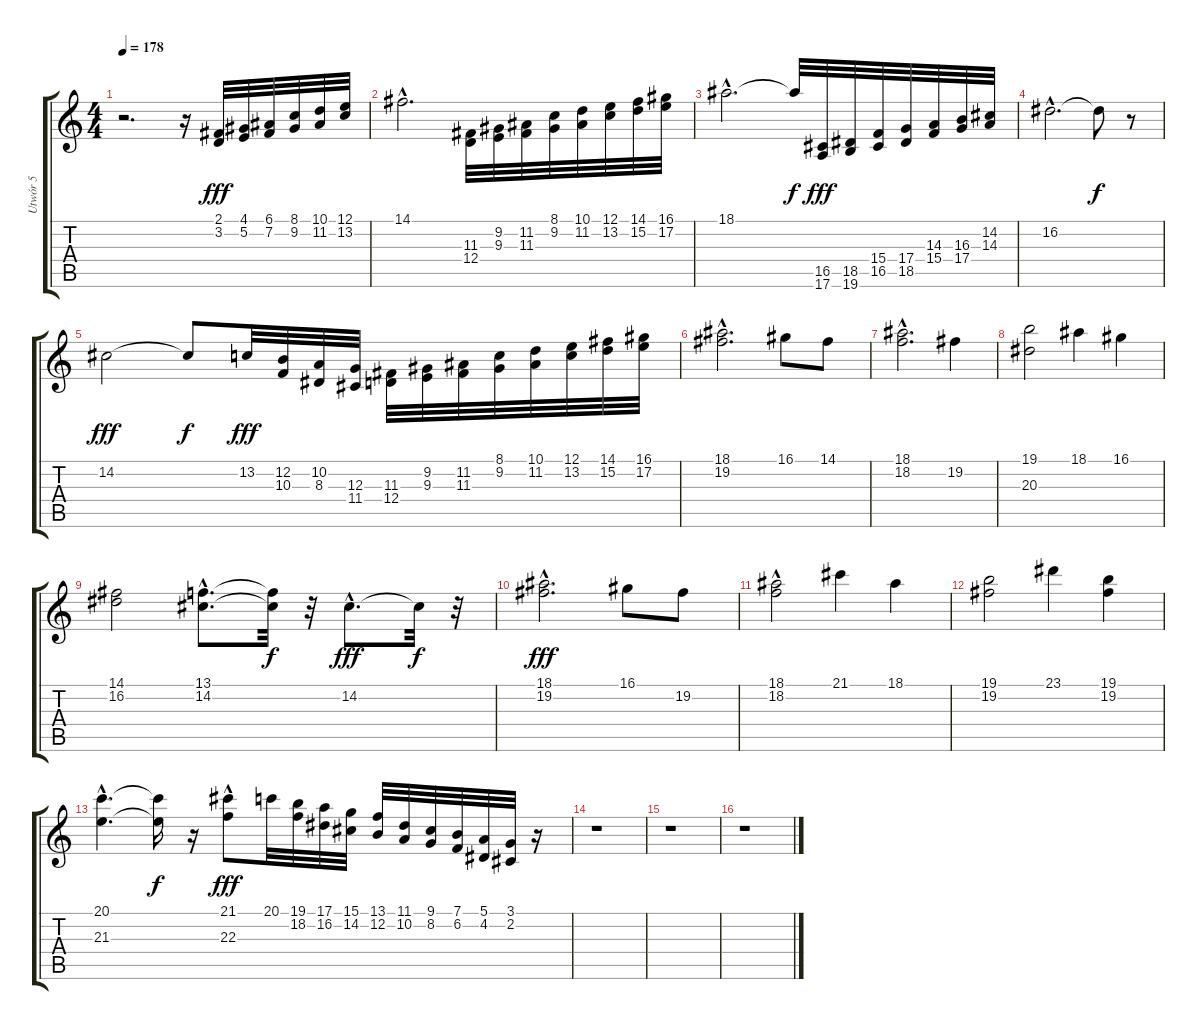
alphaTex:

\track ("Utwór 5" "Utwór 5") {instrument drawbarorgan}
\staff {score tabs}
\tuning (E4 B3 G3 D3 A2 E2) {hide}
\ts (4 4)
\tempo 178
\clef g2
\ks c
r.2{d dy fff instrument drawbarorgan} r.16 (2.1 3.2).32 (4.1 5.2).32 (6.1 7.2).32 (8.1 9.2).32 (10.1 11.2).32 (12.1 13.2).32 |
14.1{hac}.2{d} (11.3 12.4).32 (9.2 9.3).32 (11.2 11.3).32 (8.1 9.2).32 (10.1 11.2).32 (12.1 13.2).32 (14.1 15.2).32 (16.1 17.2).32 |
18.1{hac}.2{d} 18.1{t}.32{dy f} (16.5 17.6).32{dy fff} (18.5 19.6).32 (15.4 16.5).32 (17.4 18.5).32 (14.3 15.4).32 (16.3 17.4).32 (14.2 14.3).32 |
16.2{hac}.2{d} 16.2{t}.8{dy f} r.8 |
14.2.2{dy fff} 14.2{t}.8{dy f} 13.2.32{dy fff} (12.2 10.3).32 (10.2 8.3).32 (12.3 11.4).32 (11.3 12.4).32 (9.2 9.3).32 (11.2 11.3).32 (8.1 9.2).32 (10.1 11.2).32 (12.1 13.2).32 (14.1 15.2).32 (16.1 17.2).32 |
(18.1{hac} 19.2{hac}).2{d} 16.1.8 14.1.8 |
(18.1{hac} 18.2{hac}).2{d} 19.2.4 |
(19.1 20.3).2 18.1.4 16.1.4 |
(14.1 16.2).2 (13.1{hac} 14.2{hac}).8{d} (13.1{t} 14.2{t}).32{dy f} r.32 14.2{hac}.8{d dy fff} 14.2{t}.32{dy f} r.32 |
(18.1{hac} 19.2{hac}).2{d dy fff} 16.1.8 19.2.8 |
(18.1 18.2{hac}).2 21.1.4 18.1.4 |
(19.1 19.2).2 23.1.4 (19.1 19.2).4 |
(20.1{hac} 21.3{hac}).4{d} (20.1{t} 21.3{t}).16{dy f} r.16 (21.1 22.3{hac}).8{dy fff} 20.1.32 (19.1 18.2).32 (17.1 16.2).32 (15.1 14.2).32 (13.1 12.2).32 (11.1 10.2).32 (9.1 8.2).32 (7.1 6.2).32 (5.1 4.2).32 (3.1 2.2).32 r.16 |
r.1 |
r.1 |
r.1
